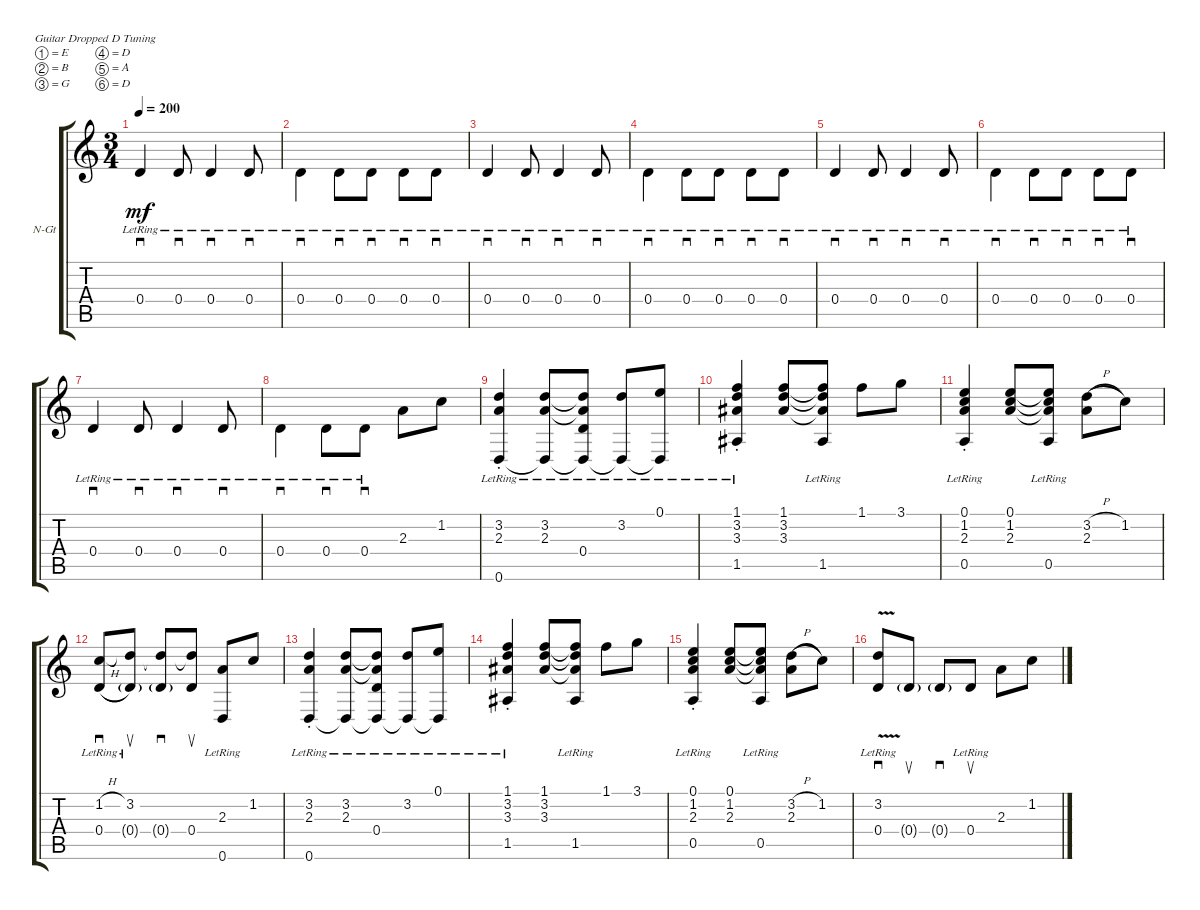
\defaultSystemsLayout 4
\bracketExtendMode groupsimilarinstruments
\firstSystemTrackNameOrientation horizontal
\otherSystemsTrackNameOrientation horizontal
\track ("Nylon Guitar" "N-Gt") {instrument acousticguitarnylon}
\staff {score tabs}
\tuning (E4 B3 G3 D3 A2 D2)
\ts (3 4)
\tempo 200
\clef g2
\ks c
0.4{lr}.4{sd dy mf instrument acousticguitarnylon} 0.4{lr}.8{sd} 0.4{lr}.4{sd} 0.4{lr}.8{sd} |
0.4{lr}.4{sd beam invert} 0.4{lr}.8{sd beam invert} 0.4{lr}.8{sd beam invert} 0.4{lr}.8{sd beam invert} 0.4{lr}.8{sd beam invert} |
0.4{lr}.4{sd} 0.4{lr}.8{sd} 0.4{lr}.4{sd} 0.4{lr}.8{sd} |
0.4{lr}.4{sd beam invert} 0.4{lr}.8{sd beam invert} 0.4{lr}.8{sd beam invert} 0.4{lr}.8{sd beam invert} 0.4{lr}.8{sd beam invert} |
0.4{lr}.4{sd} 0.4{lr}.8{sd} 0.4{lr}.4{sd} 0.4{lr}.8{sd} |
0.4{lr}.4{sd beam invert} 0.4{lr}.8{sd beam invert} 0.4{lr}.8{sd beam invert} 0.4{lr}.8{sd beam invert} 0.4{lr}.8{sd beam invert} |
0.4{lr}.4{sd} 0.4{lr}.8{sd} 0.4{lr}.4{sd} 0.4{lr}.8{sd} |
0.4{lr}.4{sd beam invert} 0.4{lr}.8{sd beam invert} 0.4{lr}.8{sd beam invert} 2.3.8 1.2.8 |
(3.2{st} 2.3 0.6{lr}).4 (3.2 2.3 0.6{lr t}).8 (3.2{t} 2.3{t} 0.4{lr} 0.6{lr t}).8 (3.2 0.6{lr t}).8 (0.1 0.6{lr t}).8 |
(1.5{lr} 3.2{st} 3.3 1.1{st}).4 (3.2 3.3 1.1).8 (1.5{lr} 3.2{t} 3.3{t} 1.1{t}).8 1.1.8 3.1.8 |
(0.1{st} 1.2{st} 0.5{lr} 2.3{st}).4 (0.1 1.2 2.3).8 (0.5{lr} 2.3{t} 1.2{t} 0.1{t}).8 (3.2{h} 2.3).8{legatoorigin} 1.2.8 |
(1.2{h} 0.4{lr}).8{sd legatoorigin} (3.2 0.4{g lr}).8{su} (0.4{g} 3.2{t}).8{sd} (0.4 3.2{t}).8{su} (2.3 0.6{lr}).8 1.2.8 |
(3.2{st} 2.3 0.6{lr}).4 (3.2 2.3 0.6{lr t}).8 (3.2{t} 2.3{t} 0.4{lr} 0.6{lr t}).8 (3.2 0.6{lr t}).8 (0.1 0.6{lr t}).8 |
(1.5{lr} 3.2{st} 3.3 1.1{st}).4 (3.2 3.3 1.1).8 (1.5{lr} 3.2{t} 3.3{t} 1.1{t}).8 1.1.8 3.1.8 |
(0.1{st} 1.2{st} 2.3{st} 0.5{lr}).4 (0.1 1.2 2.3).8 (2.3{t} 1.2{t} 0.1{t} 0.5{lr}).8 (3.2{h} 2.3).8{legatoorigin} 1.2.8 |
(3.2{v lr} 0.4).8{sd} 0.4{g}.8{su} 0.4{g}.8{sd} 0.4{lr}.8{su} 2.3.8 1.2.8
